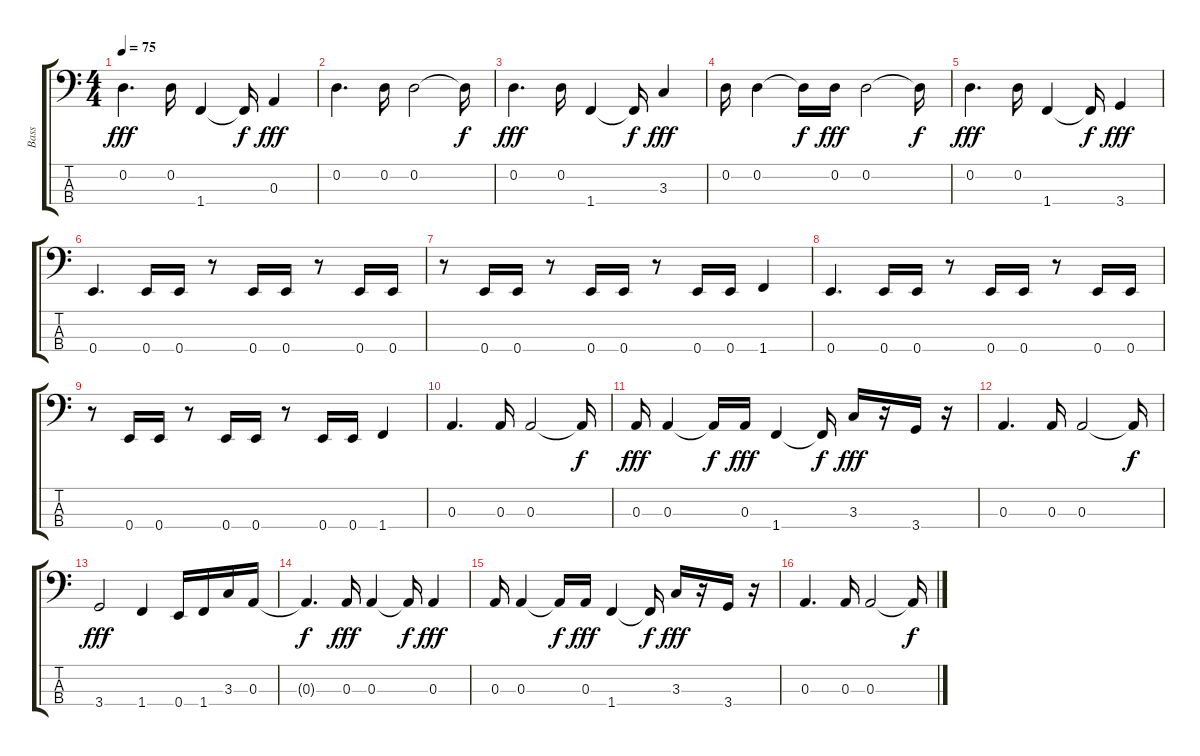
\track ("Bass" "Bass") {instrument electricbasspick}
\staff {score tabs}
\tuning (G2 D2 A1 E1) {hide}
\ts (4 4)
\tempo 75
\clef f4
\ks c
0.2.4{d dy fff} 0.2.16 1.4.4 1.4{t}.16{dy f} 0.3.4{dy fff} |
0.2.4{d} 0.2.16 0.2.2 0.2{t}.16{dy f} |
0.2.4{d dy fff} 0.2.16 1.4.4 1.4{t}.16{dy f} 3.3.4{dy fff} |
0.2.16 0.2.4 0.2{t}.16{dy f} 0.2.16{dy fff} 0.2.2 0.2{t}.16{dy f} |
0.2.4{d dy fff} 0.2.16 1.4.4 1.4{t}.16{dy f} 3.4.4{dy fff} |
0.4.4{d} 0.4.16 0.4.16 r.8 0.4.16 0.4.16 r.8 0.4.16 0.4.16 |
r.8 0.4.16 0.4.16 r.8 0.4.16 0.4.16 r.8 0.4.16 0.4.16 1.4.4 |
0.4.4{d} 0.4.16 0.4.16 r.8 0.4.16 0.4.16 r.8 0.4.16 0.4.16 |
r.8 0.4.16 0.4.16 r.8 0.4.16 0.4.16 r.8 0.4.16 0.4.16 1.4.4 |
0.3.4{d} 0.3.16 0.3.2 0.3{t}.16{dy f} |
0.3.16{dy fff} 0.3.4 0.3{t}.16{dy f} 0.3.16{dy fff} 1.4.4 1.4{t}.16{dy f} 3.3.16{dy fff} r.16 3.4.16 r.16 |
0.3.4{d} 0.3.16 0.3.2 0.3{t}.16{dy f} |
3.4.2{dy fff} 1.4.4 0.4.16 1.4.16 3.3.16 0.3.16 |
0.3{t}.4{d dy f} 0.3.16{dy fff} 0.3.4 0.3{t}.16{dy f} 0.3.4{dy fff} |
0.3.16 0.3.4 0.3{t}.16{dy f} 0.3.16{dy fff} 1.4.4 1.4{t}.16{dy f} 3.3.16{dy fff} r.16 3.4.16 r.16 |
0.3.4{d} 0.3.16 0.3.2 0.3{t}.16{dy f}
